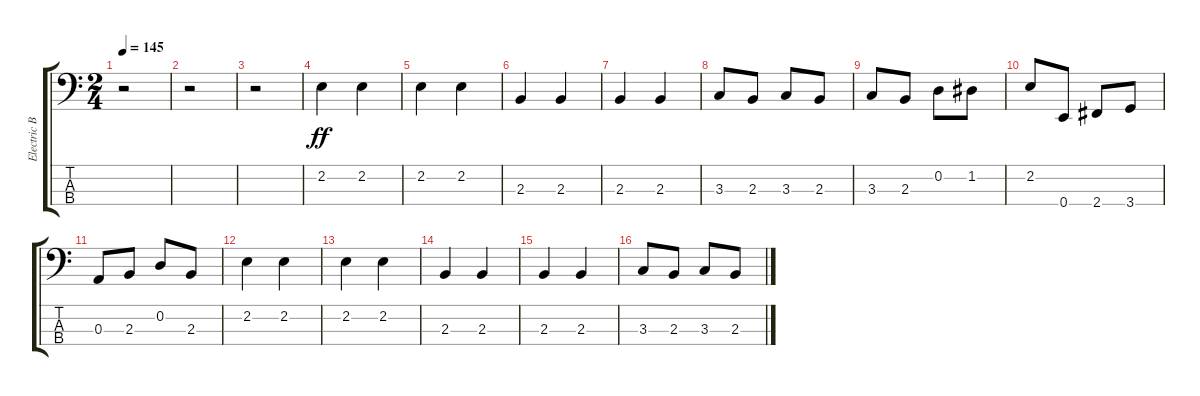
\track ("Electric Bass" "Electric B") {instrument electricbasspick}
\staff {score tabs}
\tuning (G2 D2 A1 E1) {hide}
\ts (2 4)
\tempo 145
\clef f4
\ks c
r.2{dy ff instrument electricbasspick} |
r.2 |
r.2 |
2.2.4 2.2.4 |
2.2.4 2.2.4 |
2.3.4 2.3.4 |
2.3.4 2.3.4 |
3.3.8 2.3.8 3.3.8 2.3.8 |
3.3.8 2.3.8 0.2.8 1.2.8 |
2.2.8 0.4.8 2.4.8 3.4.8 |
0.3.8 2.3.8 0.2.8 2.3.8 |
2.2.4 2.2.4 |
2.2.4 2.2.4 |
2.3.4 2.3.4 |
2.3.4 2.3.4 |
3.3.8 2.3.8 3.3.8 2.3.8
